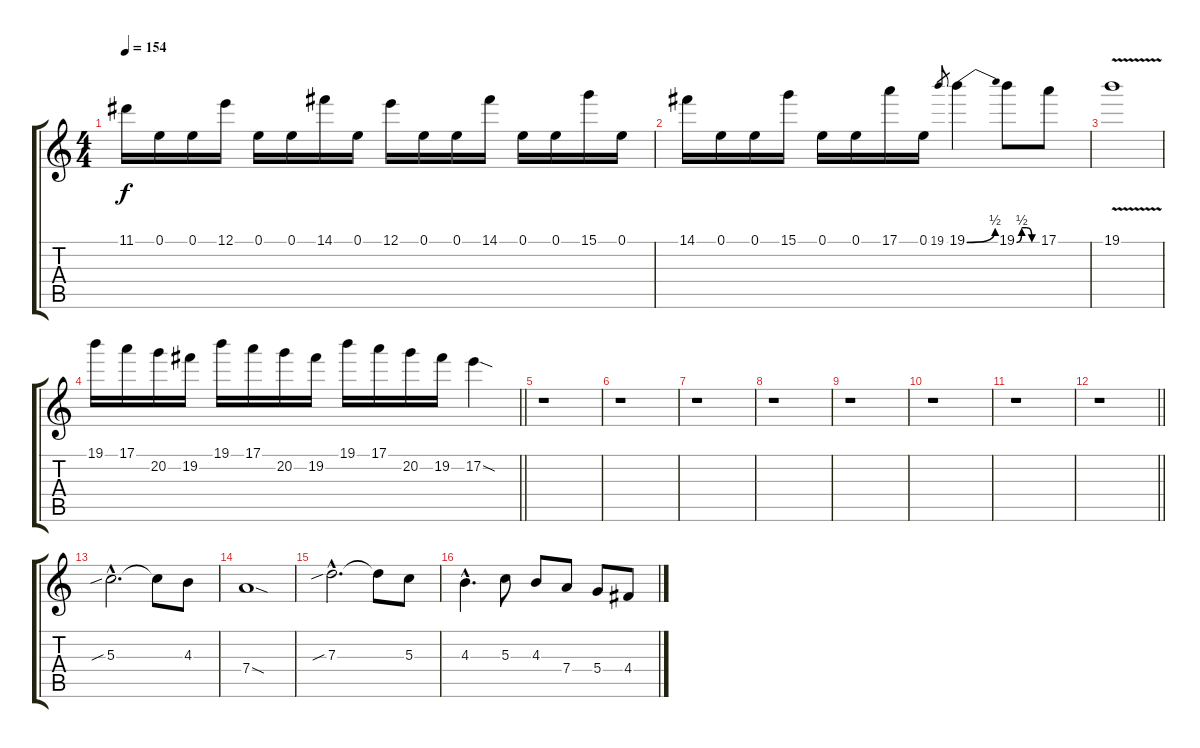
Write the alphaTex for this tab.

\track "" {instrument distortionguitar}
\staff {score tabs}
\tuning (E4 B3 G3 D3 A2 E2) {hide}
\ts (4 4)
\tempo 154
\clef g2
\ks c
11.1.16{dy f} 0.1.16 0.1.16 12.1.16 0.1.16 0.1.16 14.1.16 0.1.16 12.1.16 0.1.16 0.1.16 14.1.16 0.1.16 0.1.16 15.1.16 0.1.16 |
14.1.16 0.1.16 0.1.16 15.1.16 0.1.16 0.1.16 17.1.16 0.1.16 19.1.8{gr} 19.1{be (bend 0 0 60 2)}.4 19.1{be (custom 0 0 15 2 30 2 45 0 60 0)}.8 17.1.8 |
19.1{v}.1 |
\barLineRight lightlight
19.1.16 17.1.16 20.2.16 19.2.16 19.1.16 17.1.16 20.2.16 19.2.16 19.1.16 17.1.16 20.2.16 19.2.16 17.2{sod}.4 |
r.1 |
r.1 |
r.1 |
r.1 |
r.1 |
r.1 |
r.1 |
\barLineRight lightlight
r.1 |
5.3{sib hac}.2{d} 5.3{t}.8 4.3.8 |
7.4{sod}.1 |
7.3{sib hac}.2{d} 7.3{t}.8 5.3.8 |
4.3{hac}.4{d} 5.3.8 4.3.8 7.4.8 5.4.8 4.4.8
